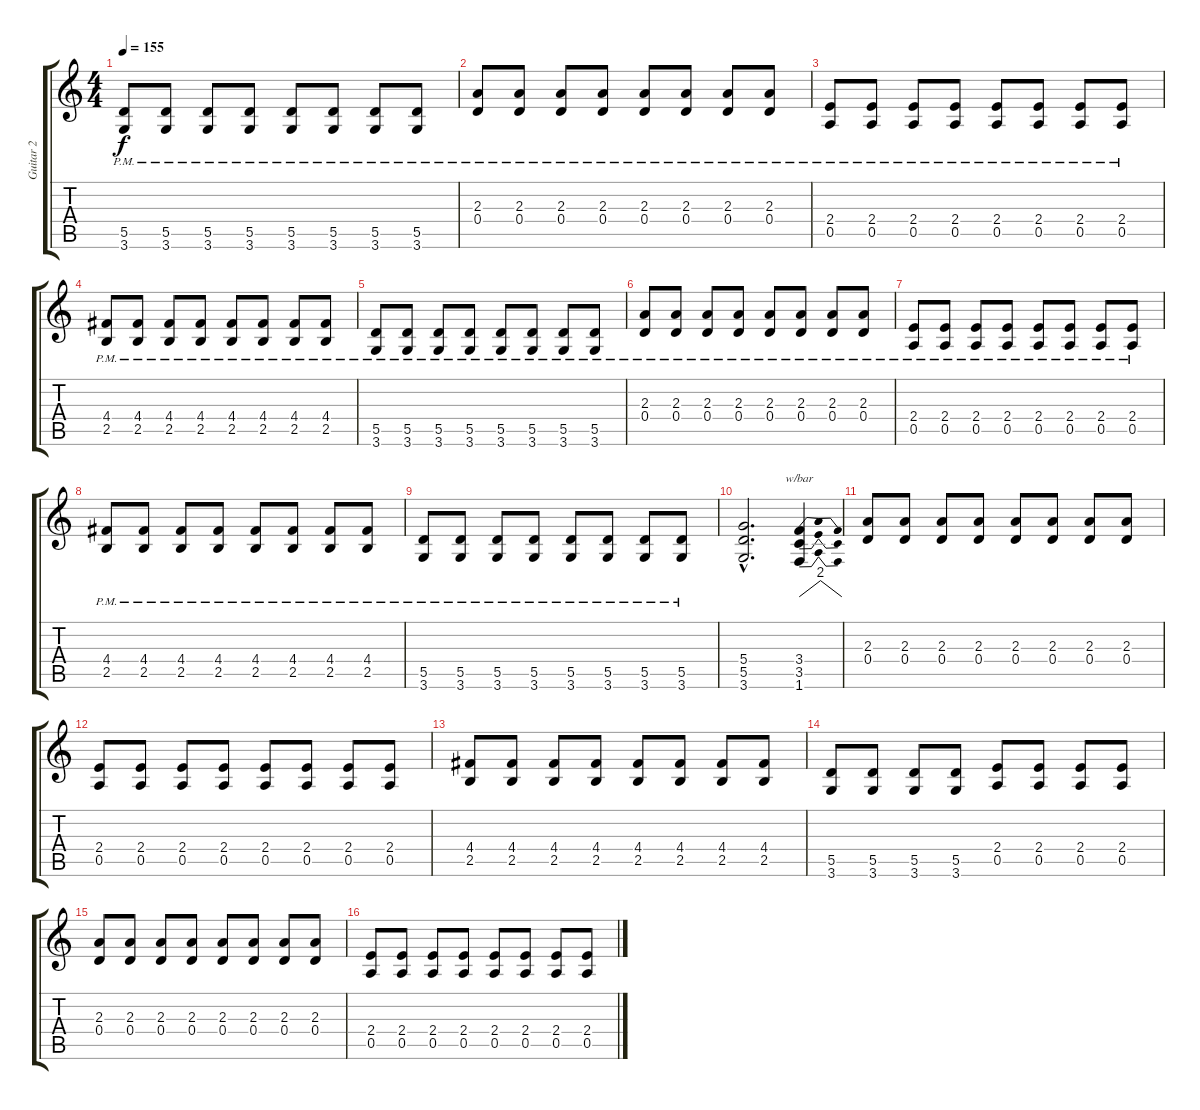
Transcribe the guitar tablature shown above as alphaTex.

\track ("Guitar 2" "Guitar 2") {instrument distortionguitar}
\staff {score tabs}
\tuning (E4 B3 G3 D3 A2 E2) {hide}
\ts (4 4)
\tempo 155
\clef g2
\ks c
(5.5{pm} 3.6{pm}).8{dy f} (5.5{pm} 3.6{pm}).8 (5.5{pm} 3.6{pm}).8 (5.5{pm} 3.6{pm}).8 (5.5{pm} 3.6{pm}).8 (5.5{pm} 3.6{pm}).8 (5.5{pm} 3.6{pm}).8 (5.5{pm} 3.6{pm}).8 |
(2.3{pm} 0.4{pm}).8 (2.3{pm} 0.4{pm}).8 (2.3{pm} 0.4{pm}).8 (2.3{pm} 0.4{pm}).8 (2.3{pm} 0.4{pm}).8 (2.3{pm} 0.4{pm}).8 (2.3{pm} 0.4{pm}).8 (2.3{pm} 0.4{pm}).8 |
(2.4{pm} 0.5{pm}).8 (2.4{pm} 0.5{pm}).8 (2.4{pm} 0.5{pm}).8 (2.4{pm} 0.5{pm}).8 (2.4{pm} 0.5{pm}).8 (2.4{pm} 0.5{pm}).8 (2.4{pm} 0.5{pm}).8 (2.4{pm} 0.5{pm}).8 |
(4.4{pm} 2.5{pm}).8 (4.4{pm} 2.5{pm}).8 (4.4{pm} 2.5{pm}).8 (4.4{pm} 2.5{pm}).8 (4.4{pm} 2.5{pm}).8 (4.4{pm} 2.5{pm}).8 (4.4{pm} 2.5{pm}).8 (4.4{pm} 2.5{pm}).8 |
(5.5{pm} 3.6{pm}).8 (5.5{pm} 3.6{pm}).8 (5.5{pm} 3.6{pm}).8 (5.5{pm} 3.6{pm}).8 (5.5{pm} 3.6{pm}).8 (5.5{pm} 3.6{pm}).8 (5.5{pm} 3.6{pm}).8 (5.5{pm} 3.6{pm}).8 |
(2.3{pm} 0.4{pm}).8 (2.3{pm} 0.4{pm}).8 (2.3{pm} 0.4{pm}).8 (2.3{pm} 0.4{pm}).8 (2.3{pm} 0.4{pm}).8 (2.3{pm} 0.4{pm}).8 (2.3{pm} 0.4{pm}).8 (2.3{pm} 0.4{pm}).8 |
(2.4{pm} 0.5{pm}).8 (2.4{pm} 0.5{pm}).8 (2.4{pm} 0.5{pm}).8 (2.4{pm} 0.5{pm}).8 (2.4{pm} 0.5{pm}).8 (2.4{pm} 0.5{pm}).8 (2.4{pm} 0.5{pm}).8 (2.4{pm} 0.5{pm}).8 |
(4.4{pm} 2.5{pm}).8 (4.4{pm} 2.5{pm}).8 (4.4{pm} 2.5{pm}).8 (4.4{pm} 2.5{pm}).8 (4.4{pm} 2.5{pm}).8 (4.4{pm} 2.5{pm}).8 (4.4{pm} 2.5{pm}).8 (4.4{pm} 2.5{pm}).8 |
(5.5{pm} 3.6{pm}).8 (5.5{pm} 3.6{pm}).8 (5.5{pm} 3.6{pm}).8 (5.5{pm} 3.6{pm}).8 (5.5{pm} 3.6{pm}).8 (5.5{pm} 3.6{pm}).8 (5.5{pm} 3.6{pm}).8 (5.5{pm} 3.6{pm}).8 |
(5.4{hac} 5.5{hac} 3.6{hac}).2{d} (3.4 3.5 1.6).4{tbe (dip default 0 0 30 8 60 0)} |
(2.3 0.4).8 (2.3 0.4).8 (2.3 0.4).8 (2.3 0.4).8 (2.3 0.4).8 (2.3 0.4).8 (2.3 0.4).8 (2.3 0.4).8 |
(2.4 0.5).8 (2.4 0.5).8 (2.4 0.5).8 (2.4 0.5).8 (2.4 0.5).8 (2.4 0.5).8 (2.4 0.5).8 (2.4 0.5).8 |
(4.4 2.5).8 (4.4 2.5).8 (4.4 2.5).8 (4.4 2.5).8 (4.4 2.5).8 (4.4 2.5).8 (4.4 2.5).8 (4.4 2.5).8 |
(5.5 3.6).8 (5.5 3.6).8 (5.5 3.6).8 (5.5 3.6).8 (2.4 0.5).8 (2.4 0.5).8 (2.4 0.5).8 (2.4 0.5).8 |
(2.3 0.4).8 (2.3 0.4).8 (2.3 0.4).8 (2.3 0.4).8 (2.3 0.4).8 (2.3 0.4).8 (2.3 0.4).8 (2.3 0.4).8 |
(2.4 0.5).8 (2.4 0.5).8 (2.4 0.5).8 (2.4 0.5).8 (2.4 0.5).8 (2.4 0.5).8 (2.4 0.5).8 (2.4 0.5).8
